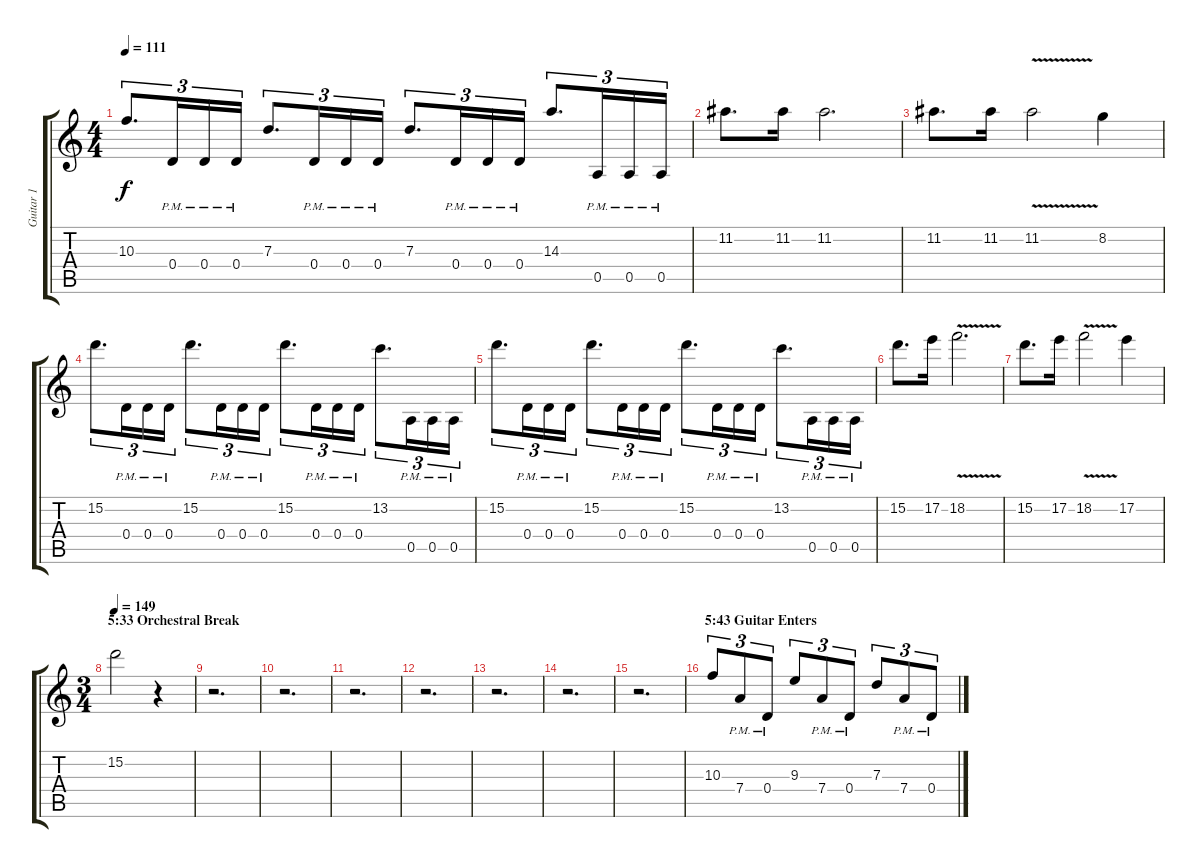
\track ("Guitar 1" "Guitar 1") {instrument distortionguitar}
\staff {score tabs}
\tuning (E4 B3 G3 D3 A2 E2) {hide}
\ts (4 4)
\tempo 111
\clef g2
\ks c
10.3.8{d tu (3 2) dy f} 0.4{pm}.16{tu (3 2)} 0.4{pm}.16{tu (3 2)} 0.4{pm}.16{tu (3 2)} 7.3.8{d tu (3 2)} 0.4{pm}.16{tu (3 2)} 0.4{pm}.16{tu (3 2)} 0.4{pm}.16{tu (3 2)} 7.3.8{d tu (3 2)} 0.4{pm}.16{tu (3 2)} 0.4{pm}.16{tu (3 2)} 0.4{pm}.16{tu (3 2)} 14.3.8{d tu (3 2)} 0.5{pm}.16{tu (3 2)} 0.5{pm}.16{tu (3 2)} 0.5{pm}.16{tu (3 2)} |
11.2.8{d} 11.2.16 11.2.2{d} |
11.2.8{d} 11.2.16 11.2{v}.2 8.2.4 |
15.2.8{d tu (3 2)} 0.4{pm}.16{tu (3 2)} 0.4{pm}.16{tu (3 2)} 0.4{pm}.16{tu (3 2)} 15.2.8{d tu (3 2)} 0.4{pm}.16{tu (3 2)} 0.4{pm}.16{tu (3 2)} 0.4{pm}.16{tu (3 2)} 15.2.8{d tu (3 2)} 0.4{pm}.16{tu (3 2)} 0.4{pm}.16{tu (3 2)} 0.4{pm}.16{tu (3 2)} 13.2.8{d tu (3 2)} 0.5{pm}.16{tu (3 2)} 0.5{pm}.16{tu (3 2)} 0.5{pm}.16{tu (3 2)} |
15.2.8{d tu (3 2)} 0.4{pm}.16{tu (3 2)} 0.4{pm}.16{tu (3 2)} 0.4{pm}.16{tu (3 2)} 15.2.8{d tu (3 2)} 0.4{pm}.16{tu (3 2)} 0.4{pm}.16{tu (3 2)} 0.4{pm}.16{tu (3 2)} 15.2.8{d tu (3 2)} 0.4{pm}.16{tu (3 2)} 0.4{pm}.16{tu (3 2)} 0.4{pm}.16{tu (3 2)} 13.2.8{d tu (3 2)} 0.5{pm}.16{tu (3 2)} 0.5{pm}.16{tu (3 2)} 0.5{pm}.16{tu (3 2)} |
15.2.8{d} 17.2.16 18.2{v}.2{d} |
15.2.8{d} 17.2.16 18.2{v}.2 17.2.4 |
\ts (3 4)
\section ("" "5:33 Orchestral Break")
\tempo 149
15.2.2 r.4 |
r.2{d} |
r.2{d} |
r.2{d} |
r.2{d} |
r.2{d} |
r.2{d} |
r.2{d} |
\section ("" "5:43 Guitar Enters")
10.3.8{tu (3 2)} 7.4{pm}.8{tu (3 2)} 0.4{pm}.8{tu (3 2)} 9.3.8{tu (3 2)} 7.4{pm}.8{tu (3 2)} 0.4{pm}.8{tu (3 2)} 7.3.8{tu (3 2)} 7.4{pm}.8{tu (3 2)} 0.4{pm}.8{tu (3 2)}
